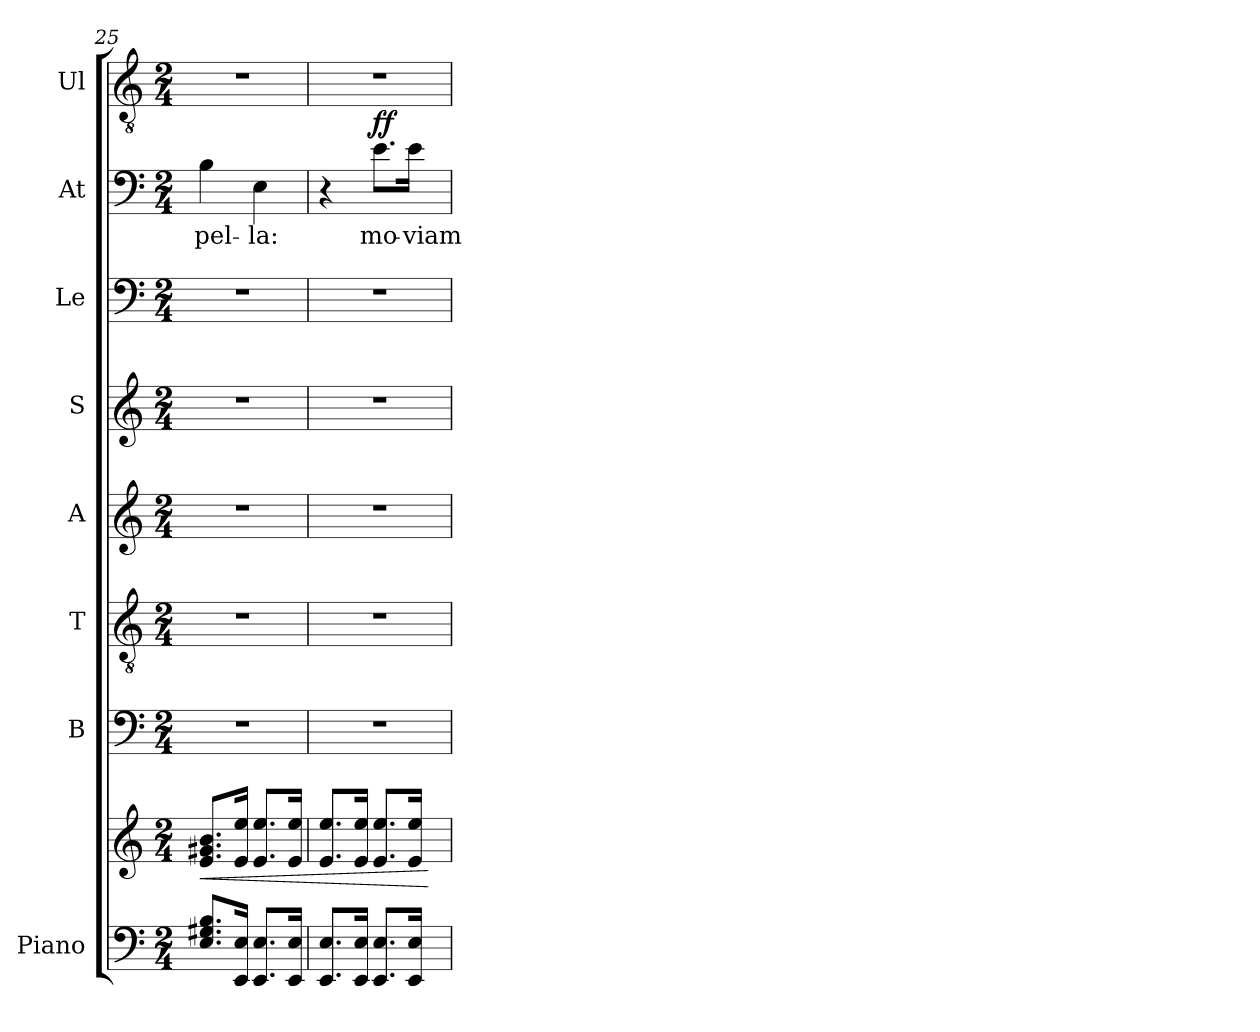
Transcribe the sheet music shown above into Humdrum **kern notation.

**kern	**kern	**dynam	**kern	**kern	**kern	**kern	**kern	**kern	**text	**dynam	**kern
*part8	*part8	*part8	*part7	*part6	*part5	*part4	*part3	*part2	*part2	*part2	*part1
*staff9	*staff8	*staff8/9	*staff7	*staff6	*staff5	*staff4	*staff3	*staff2	*staff2	*staff2	*staff1
*I"Piano	*	*	*I"B	*I"T	*I"A	*I"S	*I"Le	*I"At	*	*	*I"Ul
*I'Pno	*	*	*I'B	*I'T	*I'A	*I'S	*I'Le	*I'At	*	*	*I'Ul
!!LO:LB:g=z
*clefF4	*clefG2	*	*clefF4	*clefGv2	*clefG2	*clefG2	*clefF4	*clefF4	*	*	*clefGv2
*k[]	*k[]	*	*k[]	*k[]	*k[]	*k[]	*k[]	*k[]	*	*	*k[]
*M2/4	*M2/4	*	*M2/4	*M2/4	*M2/4	*M2/4	*M2/4	*M2/4	*	*	*M2/4
=25	=25	=25	=25	=25	=25	=25	=25	=25	=25	=25	=25
!	!	!LO:HP:b	!	!	!	!	!	!	!LO:LY:b	!	!
8.E/ 8.G#X/ 8.B/L	8.e/ 8.g#X/ 8.b/L	<	2r	2r	2r	2r	2r	4B\	-pel-	.	2r
16EE/ 16E/Jk	16e/ 16ee/Jk	.	.	.	.	.	.	.	.	.	.
!	!	!	!	!	!	!	!	!	!LO:LY:b	!	!
8.EE/ 8.E/L	8.e/ 8.ee/L	.	.	.	.	.	.	4E\	-la:	.	.
16EE/ 16E/Jk	16e/ 16ee/Jk	.	.	.	.	.	.	.	.	.	.
=26	=26	=26	=26	=26	=26	=26	=26	=26	=26	=26	=26
8.EE/ 8.E/L	8.e/ 8.ee/L	.	2r	2r	2r	2r	2r	4r	.	.	2r
16EE/ 16E/Jk	16e/ 16ee/Jk	.	.	.	.	.	.	.	.	.	.
!	!	!	!	!	!	!	!	!	!LO:LY:b	!LO:DY:a	!
8.EE/ 8.E/L	8.e/ 8.ee/L	.	.	.	.	.	.	8.e\L	mo-	ff	.
!	!	!	!	!	!	!	!	!	!LO:LY:b	!	!
16EE/ 16E/Jk	16e/ 16ee/Jk	.	.	.	.	.	.	16e\Jk	-viam	.	.
.	.	[	.	.	.	.	.	.	.	.	.
=	=	=	=	=	=	=	=	=	=	=	=
*-	*-	*-	*-	*-	*-	*-	*-	*-	*-	*-	*-
